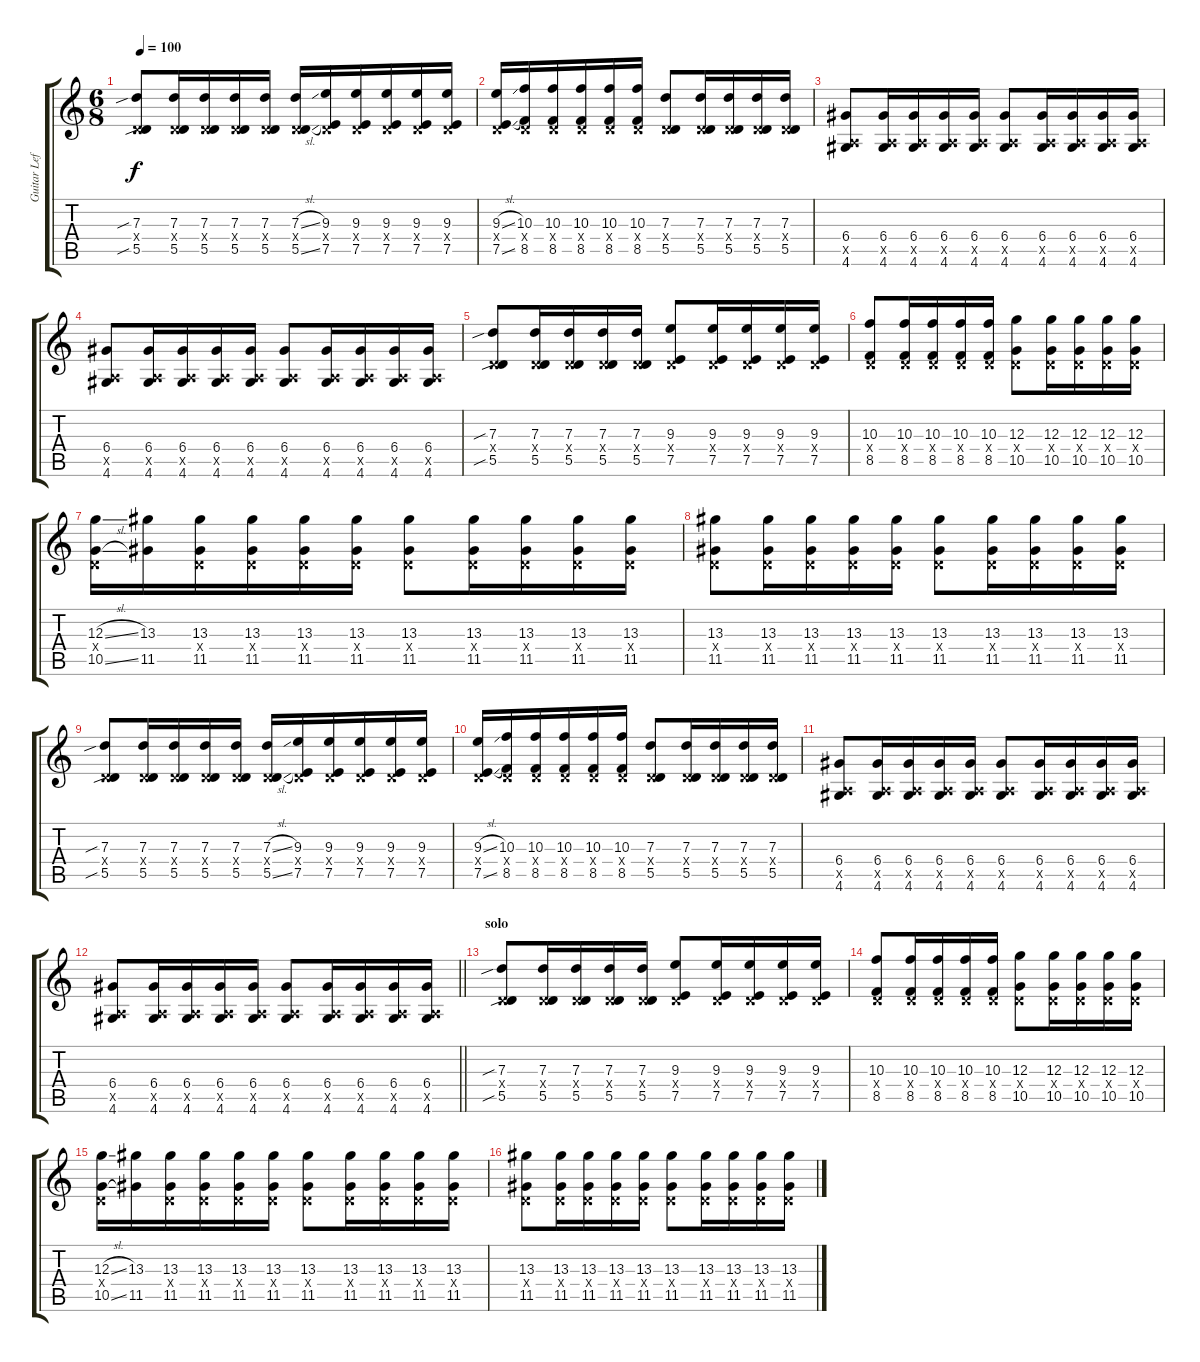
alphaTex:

\track ("Guitar Left" "Guitar Lef") {instrument distortionguitar}
\staff {score tabs}
\tuning (E4 B3 G3 D3 A2 E2) {hide}
\ts (6 8)
\tempo 100
\clef g2
\ks c
(7.3{sib} 0.4{x} 5.5{sib}).8{dy f} (7.3 0.4{x} 5.5).16 (7.3 0.4{x} 5.5).16 (7.3 0.4{x} 5.5).16 (7.3 0.4{x} 5.5).16 (7.3{sl} 0.4{x} 5.5{sl}).16 (9.3 0.4{x} 7.5).16 (9.3 0.4{x} 7.5).16 (9.3 0.4{x} 7.5).16 (9.3 0.4{x} 7.5).16 (9.3 0.4{x} 7.5).16 |
(9.3{sl} 0.4{x} 7.5{sl}).16 (10.3 0.4{x} 8.5).16 (10.3 0.4{x} 8.5).16 (10.3 0.4{x} 8.5).16 (10.3 0.4{x} 8.5).16 (10.3 0.4{x} 8.5).16 (7.3 0.4{x} 5.5).8 (7.3 0.4{x} 5.5).16 (7.3 0.4{x} 5.5).16 (7.3 0.4{x} 5.5).16 (7.3 0.4{x} 5.5).16 |
(6.4 0.5{x} 4.6).8 (6.4 0.5{x} 4.6).16 (6.4 0.5{x} 4.6).16 (6.4 0.5{x} 4.6).16 (6.4 0.5{x} 4.6).16 (6.4 0.5{x} 4.6).8 (6.4 0.5{x} 4.6).16 (6.4 0.5{x} 4.6).16 (6.4 0.5{x} 4.6).16 (6.4 0.5{x} 4.6).16 |
(6.4 0.5{x} 4.6).8 (6.4 0.5{x} 4.6).16 (6.4 0.5{x} 4.6).16 (6.4 0.5{x} 4.6).16 (6.4 0.5{x} 4.6).16 (6.4 0.5{x} 4.6).8 (6.4 0.5{x} 4.6).16 (6.4 0.5{x} 4.6).16 (6.4 0.5{x} 4.6).16 (6.4 0.5{x} 4.6).16 |
(7.3{sib} 0.4{x} 5.5{sib}).8 (7.3 0.4{x} 5.5).16 (7.3 0.4{x} 5.5).16 (7.3 0.4{x} 5.5).16 (7.3 0.4{x} 5.5).16 (9.3 0.4{x} 7.5).8 (9.3 0.4{x} 7.5).16 (9.3 0.4{x} 7.5).16 (9.3 0.4{x} 7.5).16 (9.3 0.4{x} 7.5).16 |
(10.3 0.4{x} 8.5).8 (10.3 0.4{x} 8.5).16 (10.3 0.4{x} 8.5).16 (10.3 0.4{x} 8.5).16 (10.3 0.4{x} 8.5).16 (12.3 0.4{x} 10.5).8 (12.3 0.4{x} 10.5).16 (12.3 0.4{x} 10.5).16 (12.3 0.4{x} 10.5).16 (12.3 0.4{x} 10.5).16 |
(12.3{sl} 0.4{x} 10.5{sl}).16 (13.3 11.5).16 (13.3 0.4{x} 11.5).16 (13.3 0.4{x} 11.5).16 (13.3 0.4{x} 11.5).16 (13.3 0.4{x} 11.5).16 (13.3 0.4{x} 11.5).8 (13.3 0.4{x} 11.5).16 (13.3 0.4{x} 11.5).16 (13.3 0.4{x} 11.5).16 (13.3 0.4{x} 11.5).16 |
(13.3 0.4{x} 11.5).8 (13.3 0.4{x} 11.5).16 (13.3 0.4{x} 11.5).16 (13.3 0.4{x} 11.5).16 (13.3 0.4{x} 11.5).16 (13.3 0.4{x} 11.5).8 (13.3 0.4{x} 11.5).16 (13.3 0.4{x} 11.5).16 (13.3 0.4{x} 11.5).16 (13.3 0.4{x} 11.5).16 |
(7.3{sib} 0.4{x} 5.5{sib}).8 (7.3 0.4{x} 5.5).16 (7.3 0.4{x} 5.5).16 (7.3 0.4{x} 5.5).16 (7.3 0.4{x} 5.5).16 (7.3{sl} 0.4{x} 5.5{sl}).16 (9.3 0.4{x} 7.5).16 (9.3 0.4{x} 7.5).16 (9.3 0.4{x} 7.5).16 (9.3 0.4{x} 7.5).16 (9.3 0.4{x} 7.5).16 |
(9.3{sl} 0.4{x} 7.5{sl}).16 (10.3 0.4{x} 8.5).16 (10.3 0.4{x} 8.5).16 (10.3 0.4{x} 8.5).16 (10.3 0.4{x} 8.5).16 (10.3 0.4{x} 8.5).16 (7.3 0.4{x} 5.5).8 (7.3 0.4{x} 5.5).16 (7.3 0.4{x} 5.5).16 (7.3 0.4{x} 5.5).16 (7.3 0.4{x} 5.5).16 |
(6.4 0.5{x} 4.6).8 (6.4 0.5{x} 4.6).16 (6.4 0.5{x} 4.6).16 (6.4 0.5{x} 4.6).16 (6.4 0.5{x} 4.6).16 (6.4 0.5{x} 4.6).8 (6.4 0.5{x} 4.6).16 (6.4 0.5{x} 4.6).16 (6.4 0.5{x} 4.6).16 (6.4 0.5{x} 4.6).16 |
\barLineRight lightlight
(6.4 0.5{x} 4.6).8 (6.4 0.5{x} 4.6).16 (6.4 0.5{x} 4.6).16 (6.4 0.5{x} 4.6).16 (6.4 0.5{x} 4.6).16 (6.4 0.5{x} 4.6).8 (6.4 0.5{x} 4.6).16 (6.4 0.5{x} 4.6).16 (6.4 0.5{x} 4.6).16 (6.4 0.5{x} 4.6).16 |
\section ("" "solo")
(7.3{sib} 0.4{x} 5.5{sib}).8 (7.3 0.4{x} 5.5).16 (7.3 0.4{x} 5.5).16 (7.3 0.4{x} 5.5).16 (7.3 0.4{x} 5.5).16 (9.3 0.4{x} 7.5).8 (9.3 0.4{x} 7.5).16 (9.3 0.4{x} 7.5).16 (9.3 0.4{x} 7.5).16 (9.3 0.4{x} 7.5).16 |
(10.3 0.4{x} 8.5).8 (10.3 0.4{x} 8.5).16 (10.3 0.4{x} 8.5).16 (10.3 0.4{x} 8.5).16 (10.3 0.4{x} 8.5).16 (12.3 0.4{x} 10.5).8 (12.3 0.4{x} 10.5).16 (12.3 0.4{x} 10.5).16 (12.3 0.4{x} 10.5).16 (12.3 0.4{x} 10.5).16 |
(12.3{sl} 0.4{x} 10.5{sl}).16 (13.3 11.5).16 (13.3 0.4{x} 11.5).16 (13.3 0.4{x} 11.5).16 (13.3 0.4{x} 11.5).16 (13.3 0.4{x} 11.5).16 (13.3 0.4{x} 11.5).8 (13.3 0.4{x} 11.5).16 (13.3 0.4{x} 11.5).16 (13.3 0.4{x} 11.5).16 (13.3 0.4{x} 11.5).16 |
(13.3 0.4{x} 11.5).8 (13.3 0.4{x} 11.5).16 (13.3 0.4{x} 11.5).16 (13.3 0.4{x} 11.5).16 (13.3 0.4{x} 11.5).16 (13.3 0.4{x} 11.5).8 (13.3 0.4{x} 11.5).16 (13.3 0.4{x} 11.5).16 (13.3 0.4{x} 11.5).16 (13.3 0.4{x} 11.5).16
